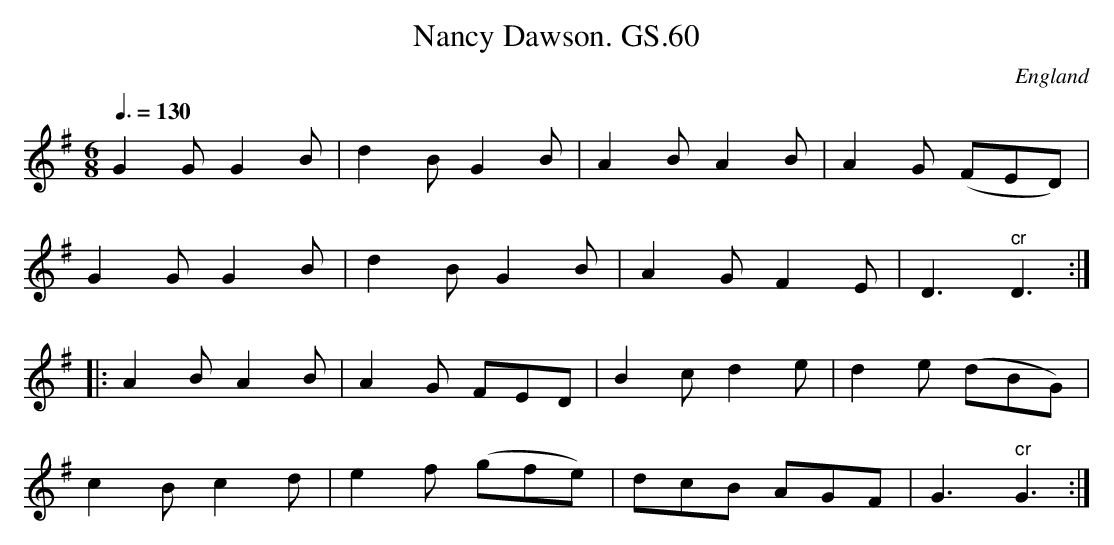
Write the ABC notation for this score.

X:1
T:Nancy Dawson. GS.60
L:1/8
M:6/8
O:England
Q:3/8=130
K:G Major
G2GG2B | d2BG2B | A2BA2B | A2G (FED) |!
G2GG2B |d2BG2B | A2GF2E | D3"^cr"D3 :|!
|: A2BA2B | A2G FED | B2cd2e | d2e (dBG) |!
c2Bc2d | e2f (gfe) | dcB AGF | G3"^cr"G3:|
